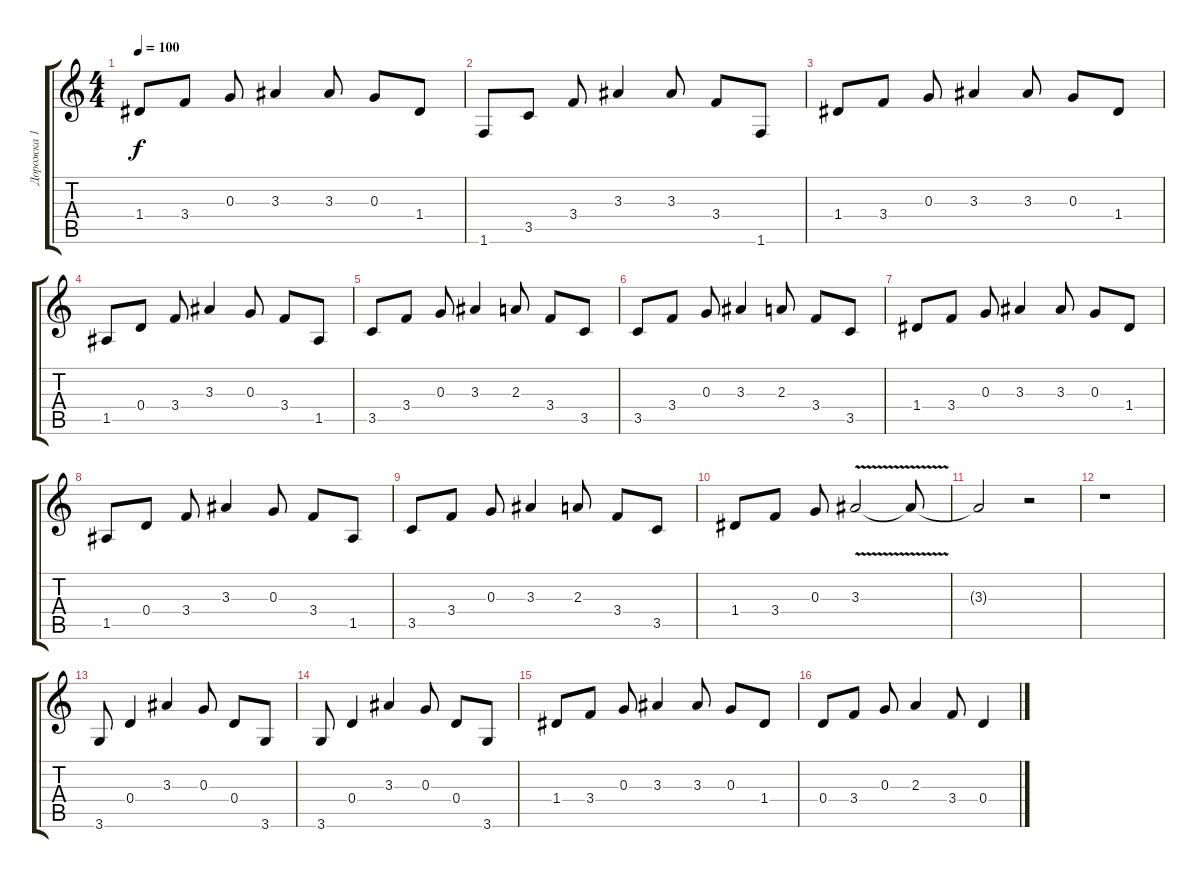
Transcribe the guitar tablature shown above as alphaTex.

\track ("Дорожка 1" "Дорожка 1") {instrument electricguitarclean}
\staff {score tabs}
\tuning (E4 B3 G3 D3 A2 E2) {hide}
\ts (4 4)
\tempo 100
\clef g2
\ks c
1.4.8{dy f} 3.4.8 0.3.8 3.3.4 3.3.8 0.3.8 1.4.8 |
1.6.8 3.5.8 3.4.8 3.3.4 3.3.8 3.4.8 1.6.8 |
1.4.8 3.4.8 0.3.8 3.3.4 3.3.8 0.3.8 1.4.8 |
1.5.8 0.4.8 3.4.8 3.3.4 0.3.8 3.4.8 1.5.8 |
3.5.8 3.4.8 0.3.8 3.3.4 2.3.8 3.4.8 3.5.8 |
3.5.8 3.4.8 0.3.8 3.3.4 2.3.8 3.4.8 3.5.8 |
1.4.8 3.4.8 0.3.8 3.3.4 3.3.8 0.3.8 1.4.8 |
1.5.8 0.4.8 3.4.8 3.3.4 0.3.8 3.4.8 1.5.8 |
3.5.8 3.4.8 0.3.8 3.3.4 2.3.8 3.4.8 3.5.8 |
1.4.8 3.4.8 0.3.8 3.3{v}.2 3.3{t}.8 |
3.3{t}.2 r.2 |
r.1 |
3.6.8 0.4.4 3.3.4 0.3.8 0.4.8 3.6.8 |
3.6.8 0.4.4 3.3.4 0.3.8 0.4.8 3.6.8 |
1.4.8 3.4.8 0.3.8 3.3.4 3.3.8 0.3.8 1.4.8 |
0.4.8 3.4.8 0.3.8 2.3.4 3.4.8 0.4.4
